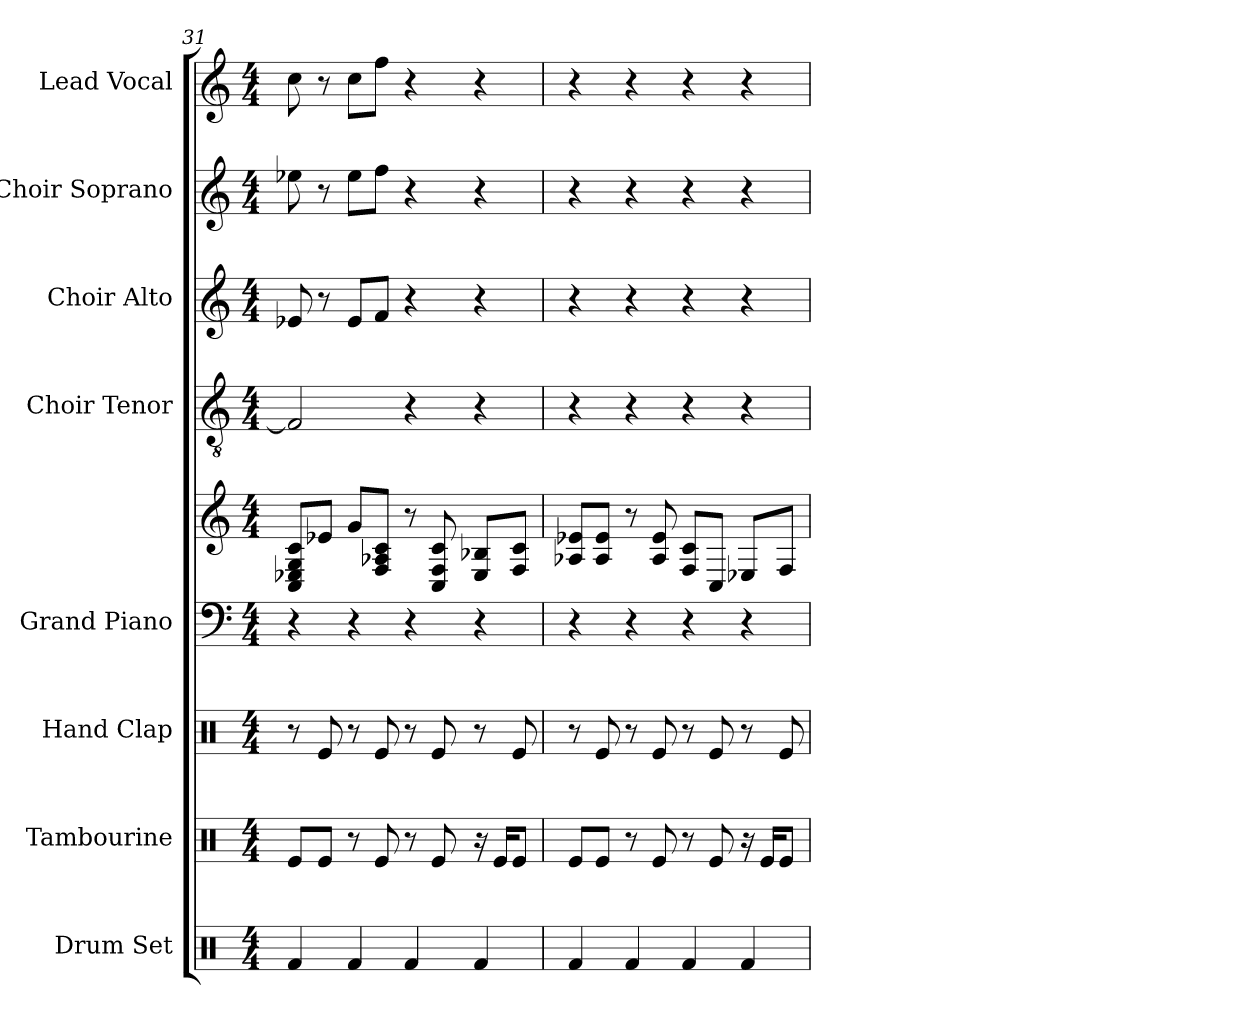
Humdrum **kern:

**kern	**kern	**kern	**kern	**kern	**kern	**kern	**kern	**kern
*part8	*part7	*part6	*part5	*part5	*part4	*part3	*part2	*part1
*staff9	*staff8	*staff7	*staff6	*staff5	*staff4	*staff3	*staff2	*staff1
*I"Drum Set	*I"Tambourine	*I"Hand Clap	*I"Grand Piano	*	*I"Choir Tenor	*I"Choir Alto	*I"Choir Soprano	*I"Lead Vocal
*I'Drs.	*I'Tamb.	*I'Clp.	*I'Pno.	*	*I'Ten.	*I'Alto	*I'Sop.	*I'Lead
*clefX	*clefX	*clefX	*clefF4	*clefG2	*clefGv2	*clefG2	*clefG2	*clefG2
*k[]	*k[]	*k[]	*k[]	*k[]	*k[]	*k[]	*k[]	*k[]
*M4/4	*M4/4	*M4/4	*M4/4	*M4/4	*M4/4	*M4/4	*M4/4	*M4/4
=31	=31	=31	=31	=31	=31	=31	=31	=31
4Rf	8ReL	8r	4r	8G 8E-X 8C 8cL	2F]	8e-X	8ee-X	8cc
.	8ReJ	8Re	.	8e-XJ	.	8r	8r	8r
4Rf	8r	8r	4r	8gL	.	8e-L	8ee-L	8ccL
.	8Re	8Re	.	8c 8A-X 8FJ	.	8fJ	8ffJ	8ffJ
4Rf	8r	8r	4r	8r	4r	4r	4r	4r
.	8Re	8Re	.	8C 8F 8c	.	.	.	.
4Rf	16r	8r	4r	8E- 8B-XL	4r	4r	4r	4r
.	16ReKL	.	.	.	.	.	.	.
.	8ReJ	8Re	.	8F 8cJ	.	.	.	.
=32	=32	=32	=32	=32	=32	=32	=32	=32
4Rf	8ReL	8r	4r	8A-X 8e-XL	4r	4r	4r	4r
.	8ReJ	8Re	.	8A- 8e-J	.	.	.	.
4Rf	8r	8r	4r	8r	4r	4r	4r	4r
.	8Re	8Re	.	8e- 8A-	.	.	.	.
4Rf	8r	8r	4r	8F 8cL	4r	4r	4r	4r
.	8Re	8Re	.	8CJ	.	.	.	.
4Rf	16r	8r	4r	8E-XL	4r	4r	4r	4r
.	16ReKL	.	.	.	.	.	.	.
.	8ReJ	8Re	.	8FJ	.	.	.	.
=	=	=	=	=	=	=	=	=
*-	*-	*-	*-	*-	*-	*-	*-	*-
